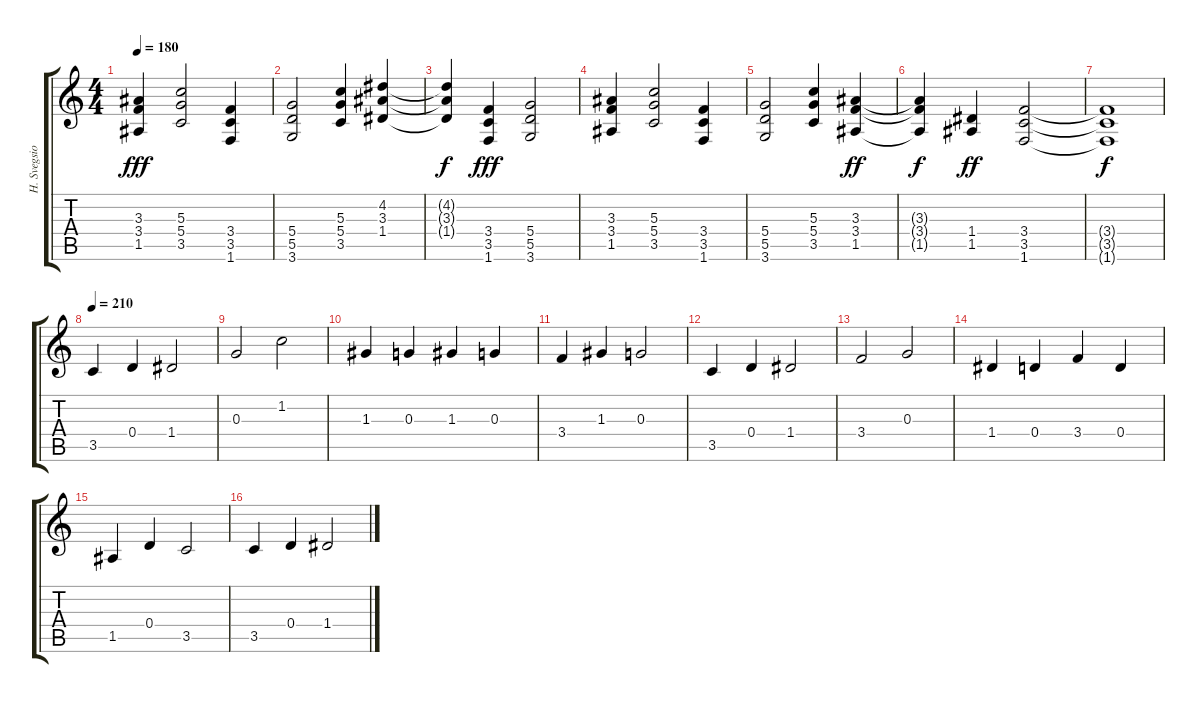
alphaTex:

\track ("H. Svegsio" "H. Svegsio") {instrument distortionguitar}
\staff {score tabs}
\tuning (E4 B3 G3 D3 A2 E2) {hide}
\ts (4 4)
\tempo 180
\clef g2
\ks c
(3.3 3.4 1.5).4{dy fff} (5.3 5.4 3.5).2 (3.4 3.5 1.6).4 |
(5.4 5.5 3.6).2 (5.3 5.4 3.5).4 (4.2 3.3 1.4).4 |
(4.2{t} 3.3{t} 1.4{t}).4{dy f} (3.4 3.5 1.6).4{dy fff} (5.4 5.5 3.6).2 |
(3.3 3.4 1.5).4 (5.3 5.4 3.5).2 (3.4 3.5 1.6).4 |
(5.4 5.5 3.6).2 (5.3 5.4 3.5).4 (3.3 3.4 1.5).4{dy ff} |
(3.3{t} 3.4{t} 1.5{t}).4{dy f} (1.4 1.5).4{dy ff} (3.4 3.5 1.6).2 |
(3.4{t} 3.5{t} 1.6{t}).1{dy f} |
\tempo 210
3.5.4 0.4.4 1.4.2 |
0.3.2 1.2.2 |
1.3.4 0.3.4 1.3.4 0.3.4 |
3.4.4 1.3.4 0.3.2 |
3.5.4 0.4.4 1.4.2 |
3.4.2 0.3.2 |
1.4.4 0.4.4 3.4.4 0.4.4 |
1.5.4 0.4.4 3.5.2 |
3.5.4 0.4.4 1.4.2
